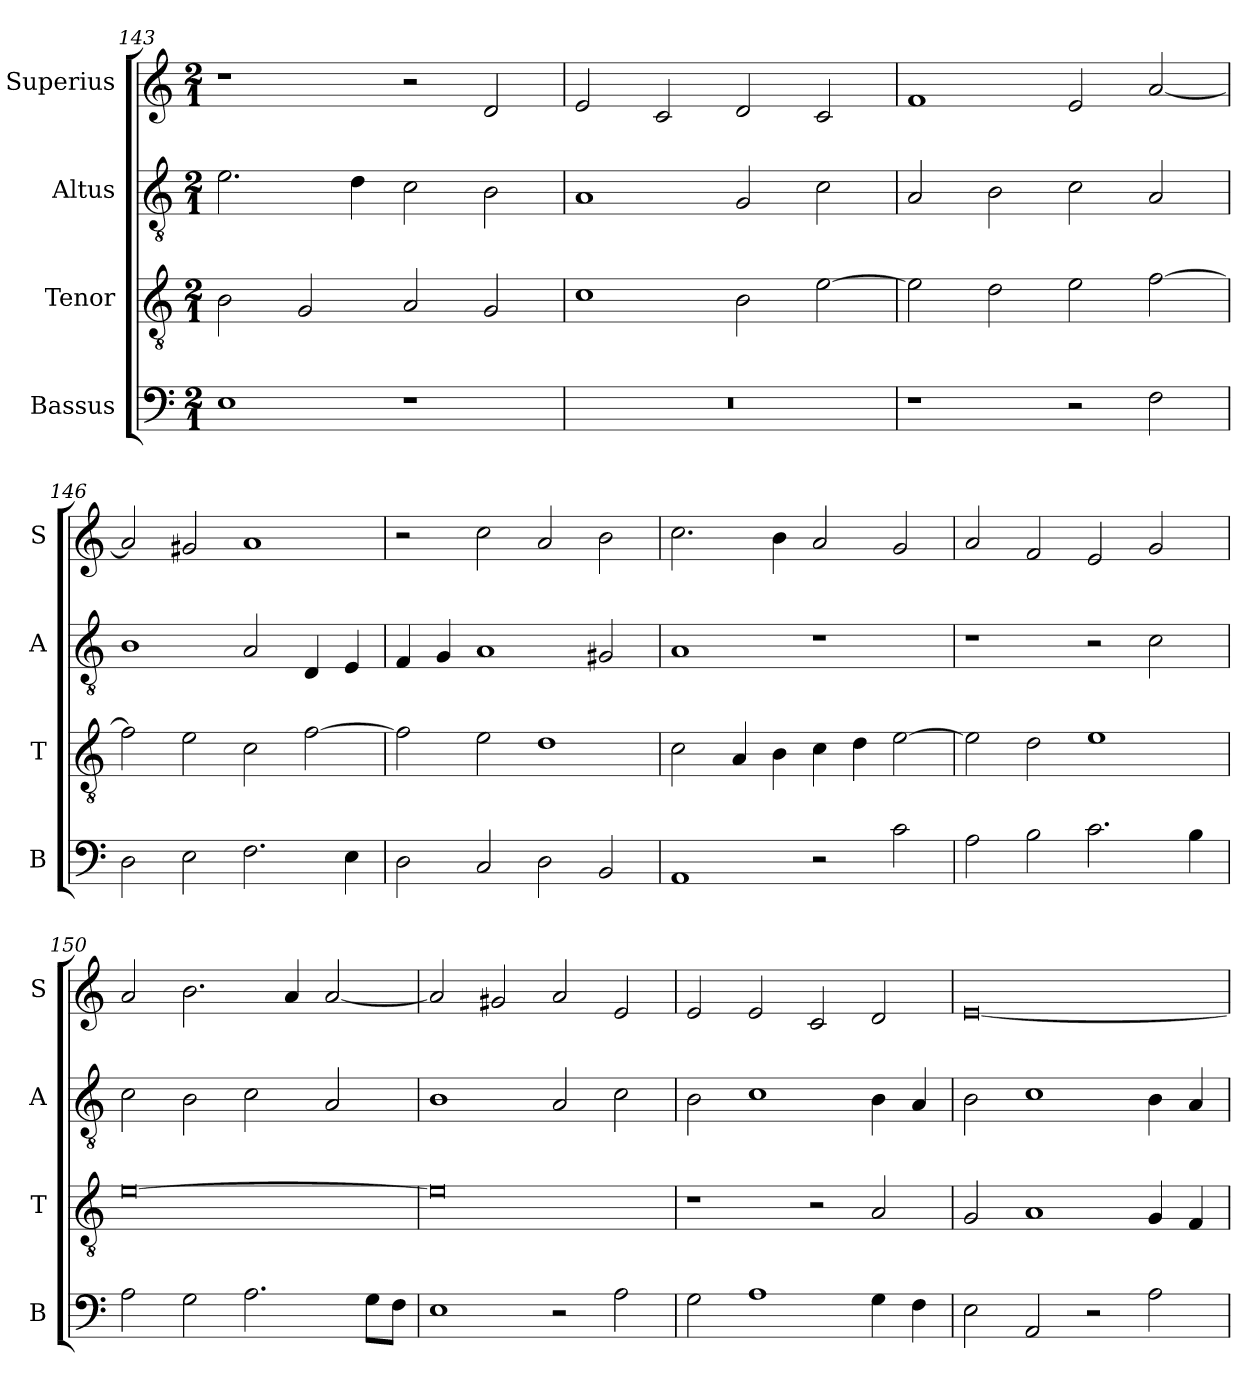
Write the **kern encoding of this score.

**kern	**kern	**kern	**kern
*part4	*part3	*part2	*part1
*staff4	*staff3	*staff2	*staff1
*I"Bassus	*I"Tenor	*I"Altus	*I"Superius
*I'B	*I'T	*I'A	*I'S
*clefF4	*clefGv2	*clefGv2	*clefG2
*k[]	*k[]	*k[]	*k[]
*C:	*C:	*C:	*C:
*M2/1	*M2/1	*M2/1	*M2/1
=143	=143	=143	=143
1E	2B	2.e	1r
.	2G	.	.
.	.	4d	.
1r	2A	2c	2r
.	2G	2B	2d
=144	=144	=144	=144
0r	1c	1A	2e
.	.	.	2c
.	2B	2G	2d
.	[2e	2c	2c
=145	=145	=145	=145
1r	2e]	2A	1f
.	2d	2B	.
2r	2e	2c	2e
2F	[2f	2A	[2a
=146	=146	=146	=146
2D	2f]	1B	2a]
2E	2e	.	2g#X
2.F	2c	2A	1a
.	[2f	4D	.
4E	.	4E	.
=147	=147	=147	=147
2D	2f]	4F	2r
.	.	4G	.
2C	2e	1A	2cc
2D	1d	.	2a
2BB	.	2G#X	2b
=148	=148	=148	=148
1AA	2c	1A	2.cc
.	4A	.	.
.	4B	.	4b
2r	4c	1r	2a
.	4d	.	.
2c	[2e	.	2g
=149	=149	=149	=149
2A	2e]	1r	2a
2B	2d	.	2f
2.c	1e	2r	2e
.	.	2c	2g
4B	.	.	.
=150	=150	=150	=150
2A	[0e	2c	2a
2G	.	2B	2.b
2.A	.	2c	.
.	.	.	4a
.	.	2A	[2a
8GL	.	.	.
8FJ	.	.	.
=151	=151	=151	=151
1E	0e]	1B	2a]
.	.	.	2g#X
2r	.	2A	2a
2A	.	2c	2e
=152	=152	=152	=152
2G	1r	2B	2e
1A	.	1c	2e
.	2r	.	2c
4G	2A	4B	2d
4F	.	4A	.
=153	=153	=153	=153
2E	2G	2B	[0e
2AA	1A	1c	.
2r	.	.	.
2A	4G	4B	.
.	4F	4A	.
=	=	=	=
*-	*-	*-	*-
